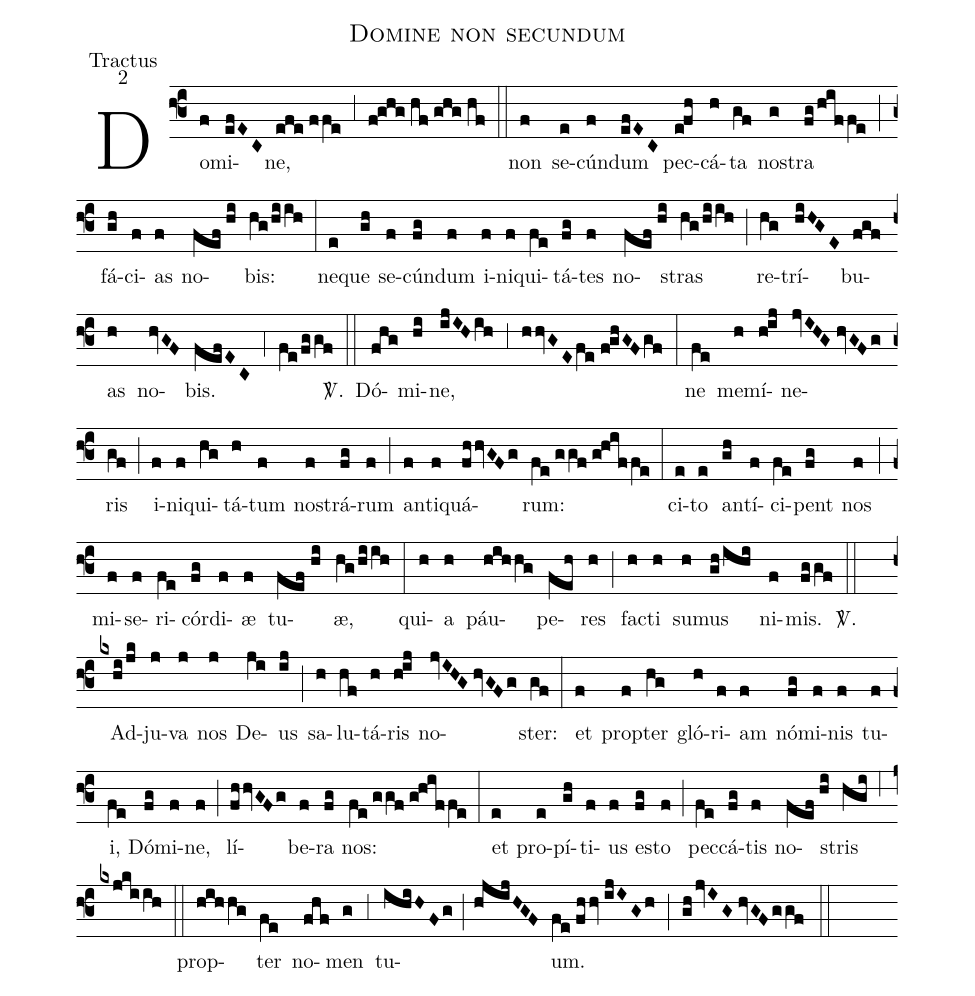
name:Domine non secundum;
office-part:Tractus;
mode:2;
%%
(f3) Do(f)mi(efEC)ne,(efe//ffe) (;3) (f!ghg//hf//ghg//hf) (::) non(f) se(e)cún(f)dum(efEC) pec(e!fh)cá(h)ta(gf) no(g)stra(fg/hiffe) (;) fá(gh)ci(f)as(f) no(fef//hi)bis:(hg/hiih) (:) ne(e)que(gh) se(f)cún(fg)dum(f) i(f)ni(f)qui(fe)tá(fg)tes(f) no(fef//hi)stras(hg/hiih) (;) re(hg)trí(hiHGE)bu(fgf)as(h) no(hvGF)bis.(fefEC) (;4) (fe/fggf) <sp>V/</sp>.(::) Dó(fhg)mi(hi)ne,(ijIH/ih) (;3) (hhvGE/fe//f!ghGF/gf) (:) ne(fe) me(h)mí(h!ij)ne(jvIHG//hvGFg)ris(gf) (;) i(f)ni(f)qui(hg)tá(h)tum(f) no(f)strá(fg)rum(f) (;) an(f)ti(f)quá(fhhvGFg)rum:(fe//ggf//g!hiffe) (:) ci(e)to(e) an(gh)tí(f)ci(fe)pent(fg) nos(f) (;) mi(f)se(f)ri(fe)cór(fg)di(f)æ(f) tu(fef//hi)æ,(hg/hiih) (:) qui(h)a(h) páu(hihhg)pe(feh)res(h) (;) fa(h)cti(h) su(h)mus(gh/ihi) ni(f)mis.(fggf) <sp>V/</sp>.(::) <alt>Hic genuflect.</alt>() Ad(kxhi/jk)ju(j)va(j) nos(j) De(ji)us(ij) (;) sa(h)lu(hf)tá(h)ris(h!ij) no(jvIHG//hvGFg)ster:(gf) (:) et(f) prop(f)ter(hg) gló(h)ri(f)am(f) nó(fg)mi(f)nis(f) tu(f)i,(fe) Dó(fg)mi(f)ne,(f) (;) lí(fhhvGFg)be(f)ra(fg) nos:(fe//ggf//g!hiffe) (:) et(e) pro(e)pí(gh)ti(f)us(f) e(fg)sto(f) (;) pec(fe)cá(fg)tis(f) no(fef//hi)stris(hgi) (;6) (kxjkiih) (::) prop(hihhg)ter(fe) no(fhf)men(g) (;3) tu(ihiHFg;hjijHGF)um.(fe//fhhv//ijIGh) (;) (gh/jvIG//hvGF/ggf) (::)
